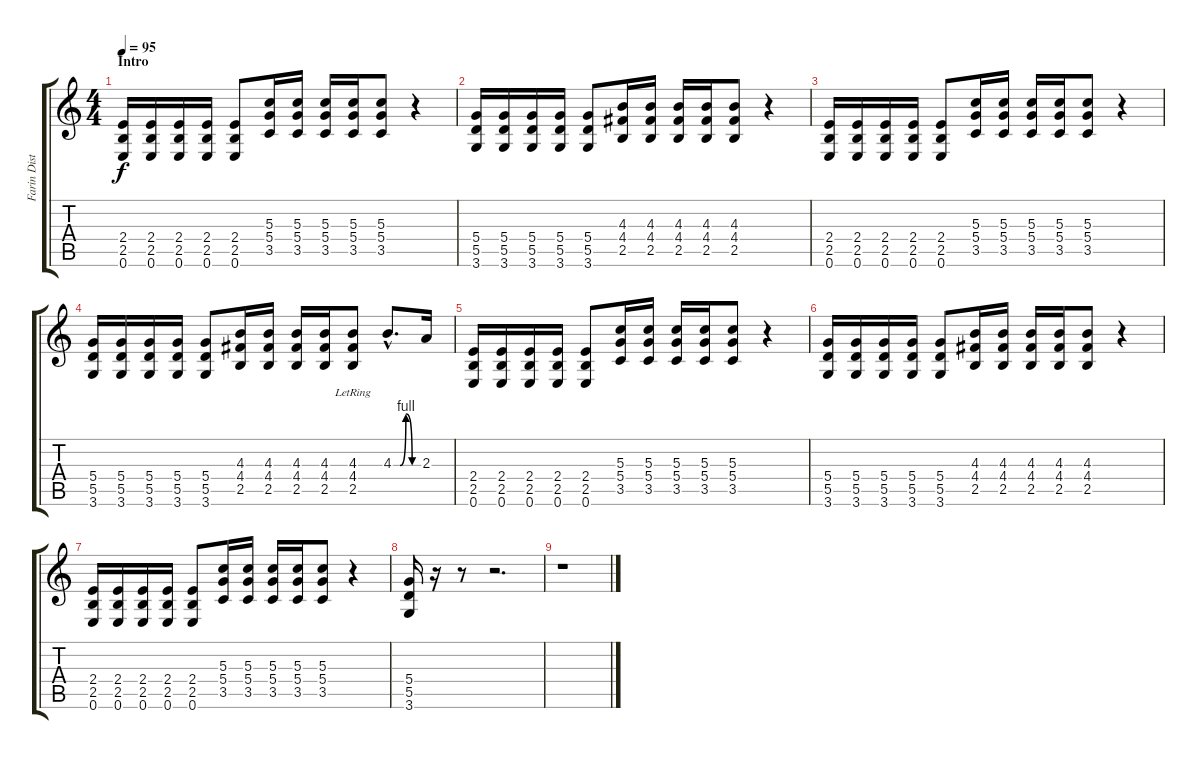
\track ("Farin Dist" "Farin Dist") {instrument distortionguitar}
\staff {score tabs}
\tuning (E4 B3 G3 D3 A2 E2) {hide}
\ts (4 4)
\section ("" "Intro")
\tempo 95
\clef g2
\ks c
(2.4 2.5 0.6).16{dy f instrument distortionguitar} (2.4 2.5 0.6).16 (2.4 2.5 0.6).16 (2.4 2.5 0.6).16 (2.4 2.5 0.6).8 (5.3 5.4 3.5).16 (5.3 5.4 3.5).16 (5.3 5.4 3.5).16 (5.3 5.4 3.5).16 (5.3 5.4 3.5).8 r.4 |
(5.4 5.5 3.6).16 (5.4 5.5 3.6).16 (5.4 5.5 3.6).16 (5.4 5.5 3.6).16 (5.4 5.5 3.6).8 (4.3 4.4 2.5).16 (4.3 4.4 2.5).16 (4.3 4.4 2.5).16 (4.3 4.4 2.5).16 (4.3 4.4 2.5).8 r.4 |
(2.4 2.5 0.6).16 (2.4 2.5 0.6).16 (2.4 2.5 0.6).16 (2.4 2.5 0.6).16 (2.4 2.5 0.6).8 (5.3 5.4 3.5).16 (5.3 5.4 3.5).16 (5.3 5.4 3.5).16 (5.3 5.4 3.5).16 (5.3 5.4 3.5).8 r.4 |
(5.4 5.5 3.6).16 (5.4 5.5 3.6).16 (5.4 5.5 3.6).16 (5.4 5.5 3.6).16 (5.4 5.5 3.6).8 (4.3 4.4 2.5).16 (4.3 4.4 2.5).16 (4.3 4.4 2.5).16 (4.3 4.4 2.5).16 (4.3{lr} 4.4{lr} 2.5{lr}).8 4.3{be (custom 0 0 16 0 30 4 45 0 60 0) hac}.8{d} 2.3.16 |
(2.4 2.5 0.6).16 (2.4 2.5 0.6).16 (2.4 2.5 0.6).16 (2.4 2.5 0.6).16 (2.4 2.5 0.6).8 (5.3 5.4 3.5).16 (5.3 5.4 3.5).16 (5.3 5.4 3.5).16 (5.3 5.4 3.5).16 (5.3 5.4 3.5).8 r.4 |
(5.4 5.5 3.6).16 (5.4 5.5 3.6).16 (5.4 5.5 3.6).16 (5.4 5.5 3.6).16 (5.4 5.5 3.6).8 (4.3 4.4 2.5).16 (4.3 4.4 2.5).16 (4.3 4.4 2.5).16 (4.3 4.4 2.5).16 (4.3 4.4 2.5).8 r.4 |
(2.4 2.5 0.6).16 (2.4 2.5 0.6).16 (2.4 2.5 0.6).16 (2.4 2.5 0.6).16 (2.4 2.5 0.6).8 (5.3 5.4 3.5).16 (5.3 5.4 3.5).16 (5.3 5.4 3.5).16 (5.3 5.4 3.5).16 (5.3 5.4 3.5).8 r.4 |
(5.4 5.5 3.6).16 r.16 r.8 r.2{d} |
r.1
